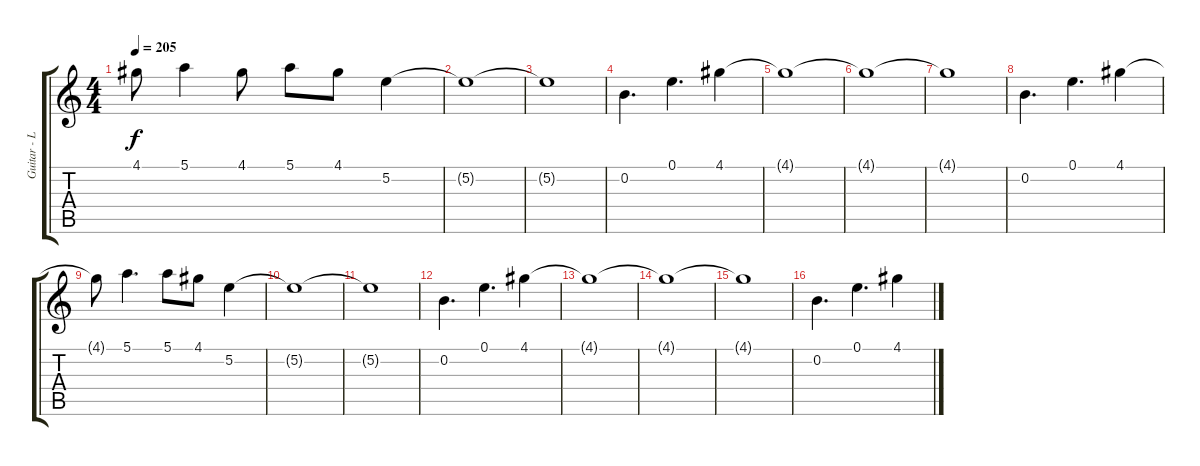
\track ("Guitar - Lead" "Guitar - L") {instrument distortionguitar}
\staff {score tabs}
\tuning (E4 B3 G3 D3 A2 E2) {hide}
\ts (4 4)
\tempo 205
\clef g2
\ks c
4.1{t}.8{dy f} 5.1.4 4.1.8 5.1.8 4.1.8 5.2.4 |
5.2{t}.1 |
5.2{t}.1 |
0.2.4{d} 0.1.4{d} 4.1.4 |
4.1{t}.1 |
4.1{t}.1 |
4.1{t}.1 |
0.2.4{d} 0.1.4{d} 4.1.4 |
4.1{t}.8 5.1.4{d} 5.1.8 4.1.8 5.2.4 |
5.2{t}.1 |
5.2{t}.1 |
0.2.4{d} 0.1.4{d} 4.1.4 |
4.1{t}.1 |
4.1{t}.1 |
4.1{t}.1 |
0.2.4{d} 0.1.4{d} 4.1.4
